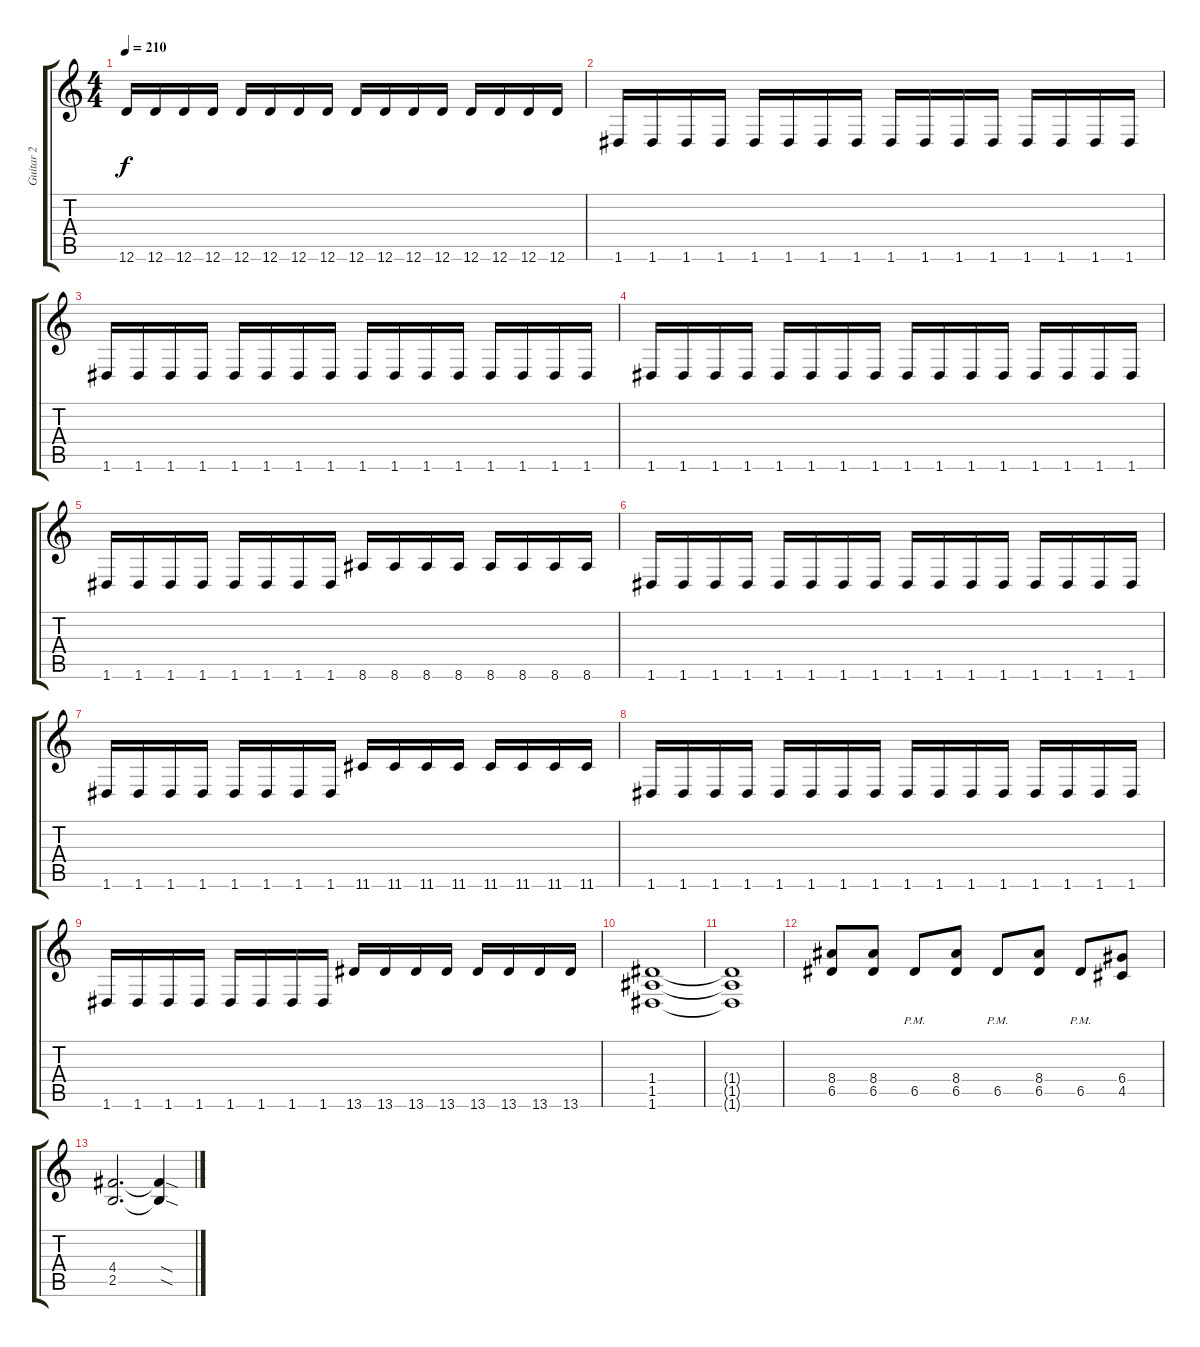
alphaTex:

\track ("Guitar 2" "Guitar 2") {instrument distortionguitar}
\staff {score tabs}
\tuning (E4 B3 G3 D3 A2 D2) {hide}
\ts (4 4)
\tempo 210
\clef g2
\ks c
12.6.16{dy f} 12.6.16 12.6.16 12.6.16 12.6.16 12.6.16 12.6.16 12.6.16 12.6.16 12.6.16 12.6.16 12.6.16 12.6.16 12.6.16 12.6.16 12.6.16 |
1.6.16 1.6.16 1.6.16 1.6.16 1.6.16 1.6.16 1.6.16 1.6.16 1.6.16 1.6.16 1.6.16 1.6.16 1.6.16 1.6.16 1.6.16 1.6.16 |
1.6.16 1.6.16 1.6.16 1.6.16 1.6.16 1.6.16 1.6.16 1.6.16 1.6.16 1.6.16 1.6.16 1.6.16 1.6.16 1.6.16 1.6.16 1.6.16 |
1.6.16 1.6.16 1.6.16 1.6.16 1.6.16 1.6.16 1.6.16 1.6.16 1.6.16 1.6.16 1.6.16 1.6.16 1.6.16 1.6.16 1.6.16 1.6.16 |
1.6.16 1.6.16 1.6.16 1.6.16 1.6.16 1.6.16 1.6.16 1.6.16 8.6.16 8.6.16 8.6.16 8.6.16 8.6.16 8.6.16 8.6.16 8.6.16 |
1.6.16 1.6.16 1.6.16 1.6.16 1.6.16 1.6.16 1.6.16 1.6.16 1.6.16 1.6.16 1.6.16 1.6.16 1.6.16 1.6.16 1.6.16 1.6.16 |
1.6.16 1.6.16 1.6.16 1.6.16 1.6.16 1.6.16 1.6.16 1.6.16 11.6.16 11.6.16 11.6.16 11.6.16 11.6.16 11.6.16 11.6.16 11.6.16 |
1.6.16 1.6.16 1.6.16 1.6.16 1.6.16 1.6.16 1.6.16 1.6.16 1.6.16 1.6.16 1.6.16 1.6.16 1.6.16 1.6.16 1.6.16 1.6.16 |
1.6.16 1.6.16 1.6.16 1.6.16 1.6.16 1.6.16 1.6.16 1.6.16 13.6.16 13.6.16 13.6.16 13.6.16 13.6.16 13.6.16 13.6.16 13.6.16 |
(1.4 1.5 1.6).1 |
(1.4{t} 1.5{t} 1.6{t}).1 |
(8.4 6.5).8 (8.4 6.5).8 6.5{pm}.8 (8.4 6.5).8 6.5{pm}.8 (8.4 6.5).8 6.5{pm}.8 (6.4 4.5).8 |
(4.4 2.5).2{d} (4.4{sod t} 2.5{sod t}).4
